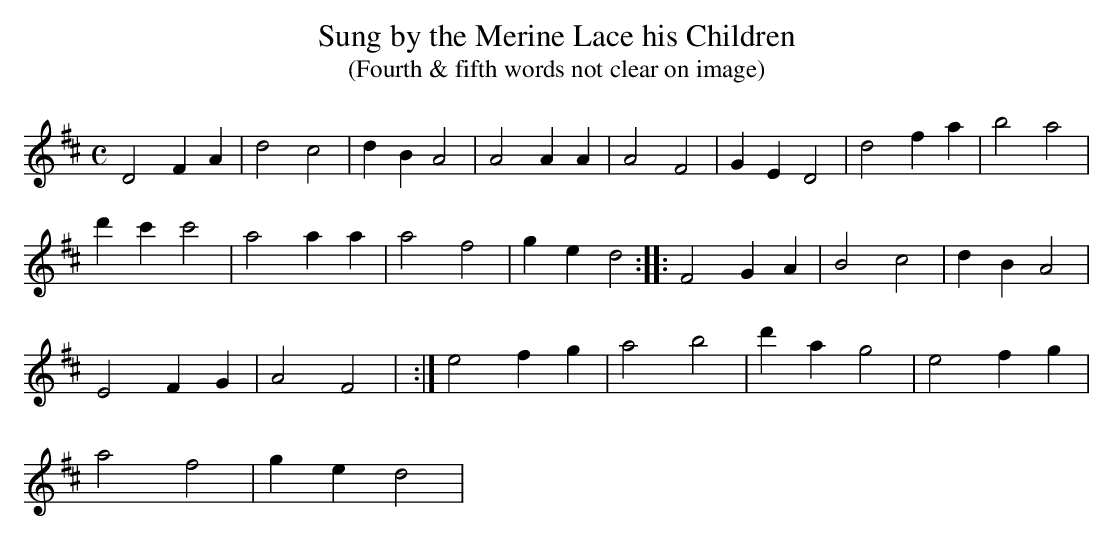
X:1.1
T: Sung by the Merine Lace his Children
T: (Fourth & fifth words not clear on image)
M: C
L: 1/4
K: D
D2 FA | d2c2 |dB A2 | A2 AA | A2 F2 | GE D2 | d2 fa | b2 a2 |
d'c' c'2 | a2 aa |a2 f2 | ge d2 :|:F2 GA |  B2 c2 | dB A2 |
E2 FG | A2 F2 | :|e2 fg | a2 b2 | d'a g2 | e2 fg |
a2 f2 | ge d2 |
